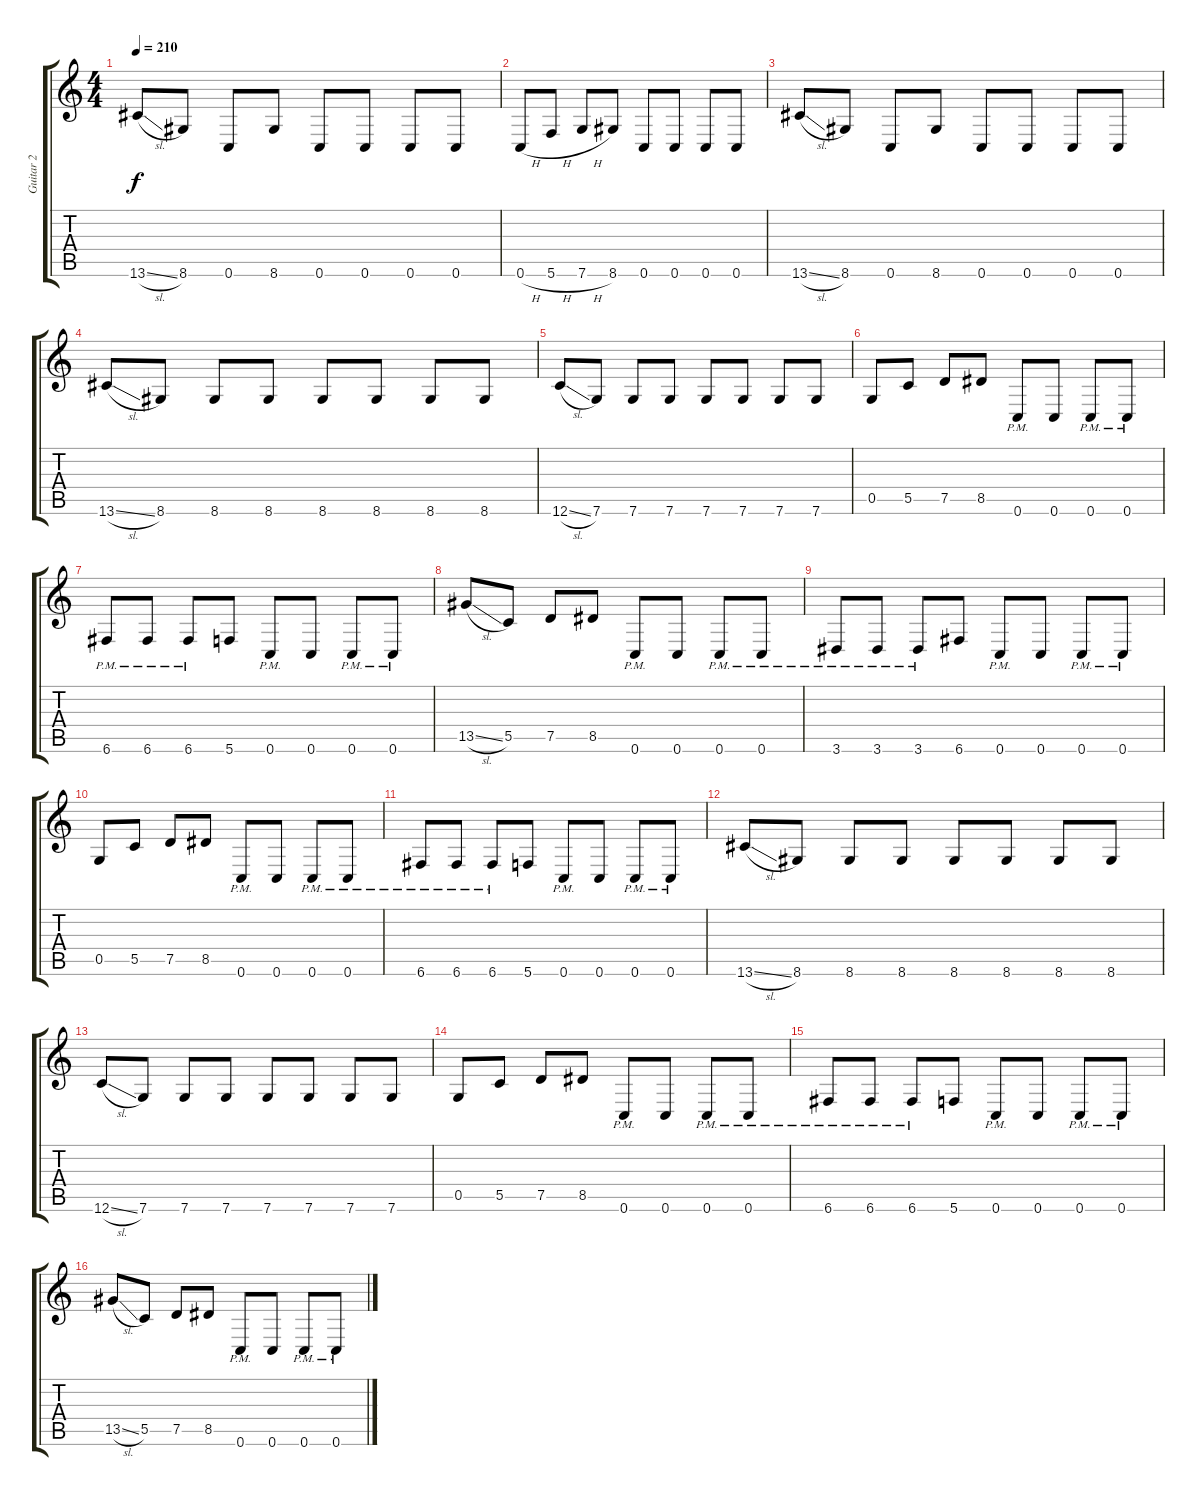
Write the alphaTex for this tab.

\track ("Guitar 2" "Guitar 2") {instrument distortionguitar}
\staff {score tabs}
\tuning (D4 A3 F3 C3 G2 C2) {hide}
\ts (4 4)
\tempo 210
\clef g2
\ks c
13.6{sl}.8{dy f} 8.6.8 0.6.8 8.6.8 0.6.8 0.6.8 0.6.8 0.6.8 |
0.6{h}.8 5.6{h}.8 7.6{h}.8 8.6.8 0.6.8 0.6.8 0.6.8 0.6.8 |
13.6{sl}.8 8.6.8 0.6.8 8.6.8 0.6.8 0.6.8 0.6.8 0.6.8 |
13.6{sl}.8 8.6.8 8.6.8 8.6.8 8.6.8 8.6.8 8.6.8 8.6.8 |
12.6{sl}.8 7.6.8 7.6.8 7.6.8 7.6.8 7.6.8 7.6.8 7.6.8 |
0.5.8 5.5.8 7.5.8 8.5.8 0.6{pm}.8 0.6.8 0.6{pm}.8 0.6{pm}.8 |
6.6{pm}.8 6.6{pm}.8 6.6{pm}.8 5.6.8 0.6{pm}.8 0.6.8 0.6{pm}.8 0.6{pm}.8 |
13.5{sl}.8 5.5.8 7.5.8 8.5.8 0.6{pm}.8 0.6.8 0.6{pm}.8 0.6{pm}.8 |
3.6{pm}.8 3.6{pm}.8 3.6{pm}.8 6.6.8 0.6{pm}.8 0.6.8 0.6{pm}.8 0.6{pm}.8 |
0.5.8 5.5.8 7.5.8 8.5.8 0.6{pm}.8 0.6.8 0.6{pm}.8 0.6{pm}.8 |
6.6{pm}.8 6.6{pm}.8 6.6{pm}.8 5.6.8 0.6{pm}.8 0.6.8 0.6{pm}.8 0.6{pm}.8 |
13.6{sl}.8 8.6.8 8.6.8 8.6.8 8.6.8 8.6.8 8.6.8 8.6.8 |
12.6{sl}.8 7.6.8 7.6.8 7.6.8 7.6.8 7.6.8 7.6.8 7.6.8 |
0.5.8 5.5.8 7.5.8 8.5.8 0.6{pm}.8 0.6.8 0.6{pm}.8 0.6{pm}.8 |
6.6{pm}.8 6.6{pm}.8 6.6{pm}.8 5.6.8 0.6{pm}.8 0.6.8 0.6{pm}.8 0.6{pm}.8 |
13.5{sl}.8 5.5.8 7.5.8 8.5.8 0.6{pm}.8 0.6.8 0.6{pm}.8 0.6{pm}.8
